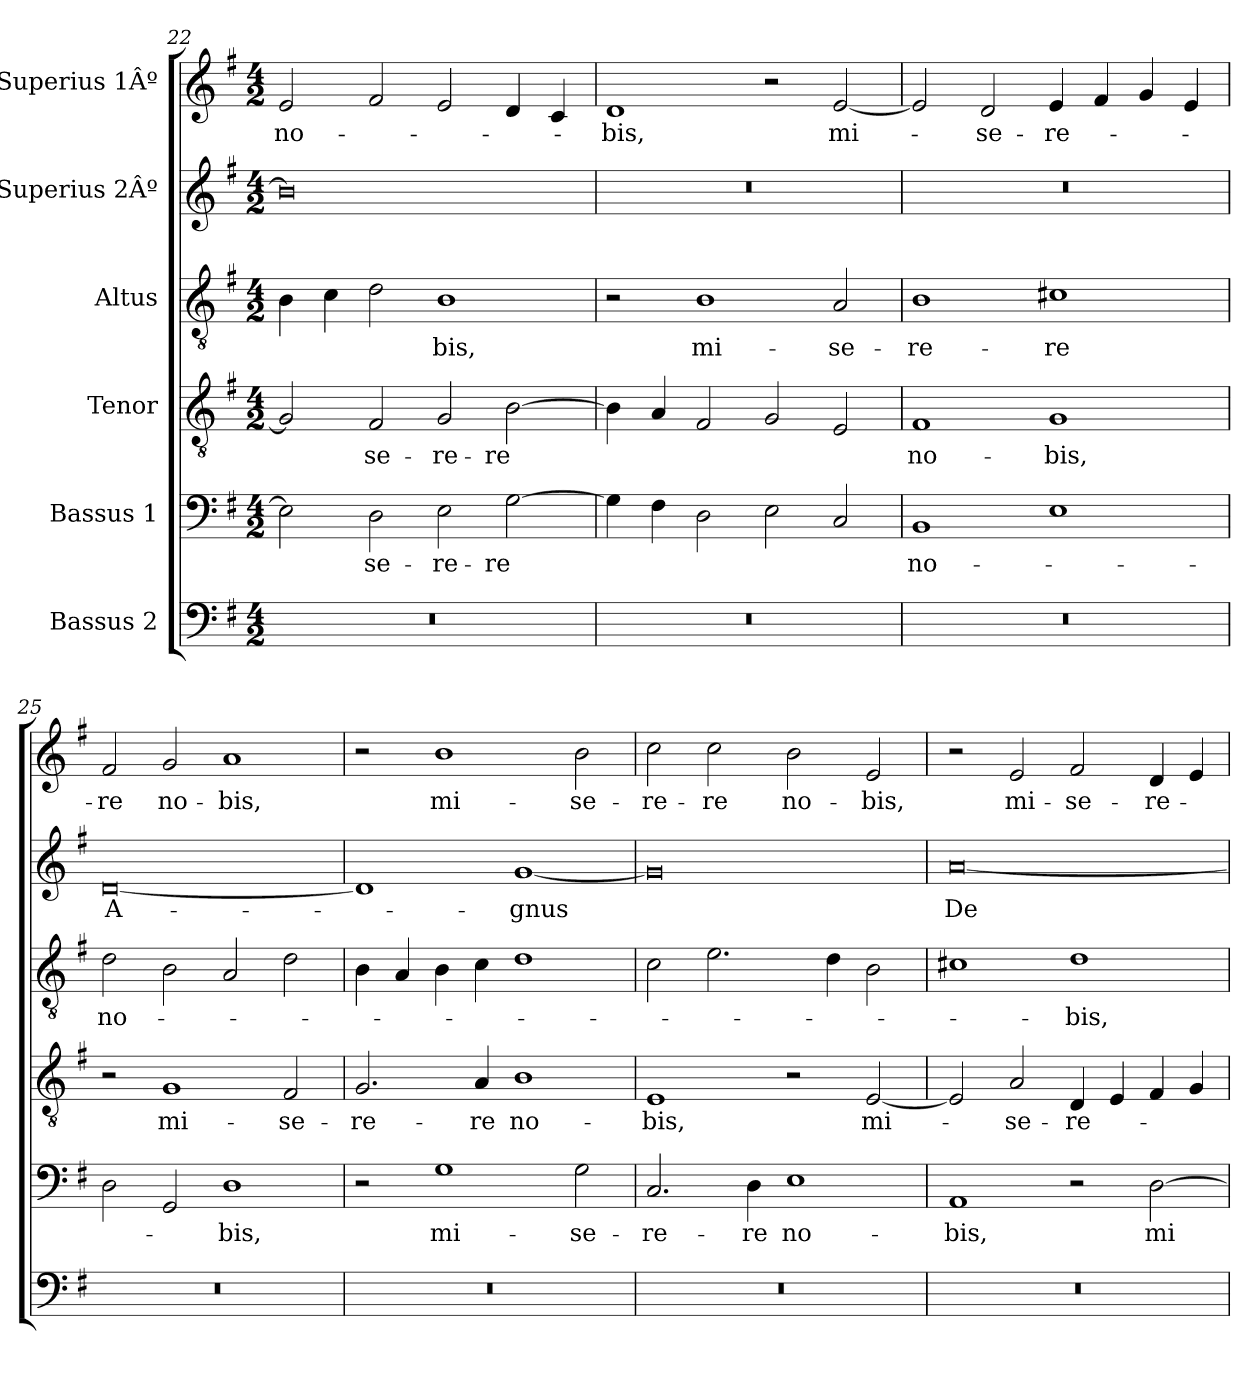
**kern	**kern	**text	**kern	**text	**kern	**text	**kern	**text	**kern	**text
*part6	*part5	*part5	*part4	*part4	*part3	*part3	*part2	*part2	*part1	*part1
*staff6	*staff5	*staff5	*staff4	*staff4	*staff3	*staff3	*staff2	*staff2	*staff1	*staff1
*I"Bassus 2	*I"Bassus 1	*	*I"Tenor	*	*I"Altus	*	*I"Superius 2Âº	*	*I"Superius 1Âº	*
*clefF4	*clefF4	*	*clefGv2	*	*clefGv2	*	*clefG2	*	*clefG2	*
*k[f#]	*k[f#]	*	*k[f#]	*	*k[f#]	*	*k[f#]	*	*k[f#]	*
*M4/2	*M4/2	*	*M4/2	*	*M4/2	*	*M4/2	*	*M4/2	*
=22	=22	=22	=22	=22	=22	=22	=22	=22	=22	=22
0r	2E\]	.	2G/]	.	4B\	.	0b\]	.	2e/	no-
.	.	.	.	.	4c\	.	.	.	.	.
.	2D\	-se-	2F#/	-se-	2d\	.	.	.	2f#/	.
.	2E\	-re-	2G/	-re-	1B\	-bis,	.	.	2e/	.
.	[2G\	-re	[2B\	-re	.	.	.	.	4d/	.
.	.	.	.	.	.	.	.	.	4c/	.
=23	=23	=23	=23	=23	=23	=23	=23	=23	=23	=23
0r	4G\]	.	4B\]	.	2r	.	0r	.	1d/	-bis,
.	4F#\	.	4A/	.	.	.	.	.	.	.
.	2D\	.	2F#/	.	1B\	mi-	.	.	.	.
.	2E\	.	2G/	.	.	.	.	.	2r	.
.	2C/	.	2E/	.	2A/	-se-	.	.	[2e/	mi-
=24	=24	=24	=24	=24	=24	=24	=24	=24	=24	=24
0r	1BB/	no-	1F#/	no-	1B\	-re-	0r	.	2e/]	.
.	.	.	.	.	.	.	.	.	2d/	-se-
.	1E\	.	1G/	-bis,	1c#X\	-re	.	.	4e/	-re-
.	.	.	.	.	.	.	.	.	4f#/	.
.	.	.	.	.	.	.	.	.	4g/	.
.	.	.	.	.	.	.	.	.	4e/	.
=25	=25	=25	=25	=25	=25	=25	=25	=25	=25	=25
0r	2D\	.	2r	.	2d\	no-	[0d/	A-	2f#/	-re
.	2GG/	.	1G/	mi-	2B\	.	.	.	2g/	no-
.	1D\	-bis,	.	.	2A/	.	.	.	1a/	-bis,
.	.	.	2F#/	-se-	2d\	.	.	.	.	.
=26	=26	=26	=26	=26	=26	=26	=26	=26	=26	=26
0r	2r	.	2.G/	-re-	4B\	.	1d/]	.	2r	.
.	.	.	.	.	4A/	.	.	.	.	.
.	1G\	mi-	.	.	4B\	.	.	.	1b\	mi-
.	.	.	4A/	-re	4c\	.	.	.	.	.
.	.	.	1B\	no-	1d\	.	[1g/	-gnus	.	.
.	2G\	-se-	.	.	.	.	.	.	2b\	-se-
=27	=27	=27	=27	=27	=27	=27	=27	=27	=27	=27
0r	2.C/	-re-	1E/	-bis,	2c\	.	0g/]	.	2cc\	-re-
.	.	.	.	.	2.e\	.	.	.	2cc\	-re
.	4D\	-re	.	.	.	.	.	.	.	.
.	1E\	no-	2r	.	.	.	.	.	2b\	no-
.	.	.	.	.	4d\	.	.	.	.	.
.	.	.	[2E/	mi-	2B\	.	.	.	2e/	-bis,
=28	=28	=28	=28	=28	=28	=28	=28	=28	=28	=28
0r	1AA/	-bis,	2E/]	.	1c#X\	.	[0a/	De-	2r	.
.	.	.	2A/	-se-	.	.	.	.	2e/	mi-
.	2r	.	4D/	-re-	1d\	-bis,	.	.	2f#/	-se-
.	.	.	4E/	.	.	.	.	.	.	.
.	[2D\	mi-	4F#/	.	.	.	.	.	4d/	-re-
.	.	.	4G/	.	.	.	.	.	4e/	.
=	=	=	=	=	=	=	=	=	=	=
*-	*-	*-	*-	*-	*-	*-	*-	*-	*-	*-
